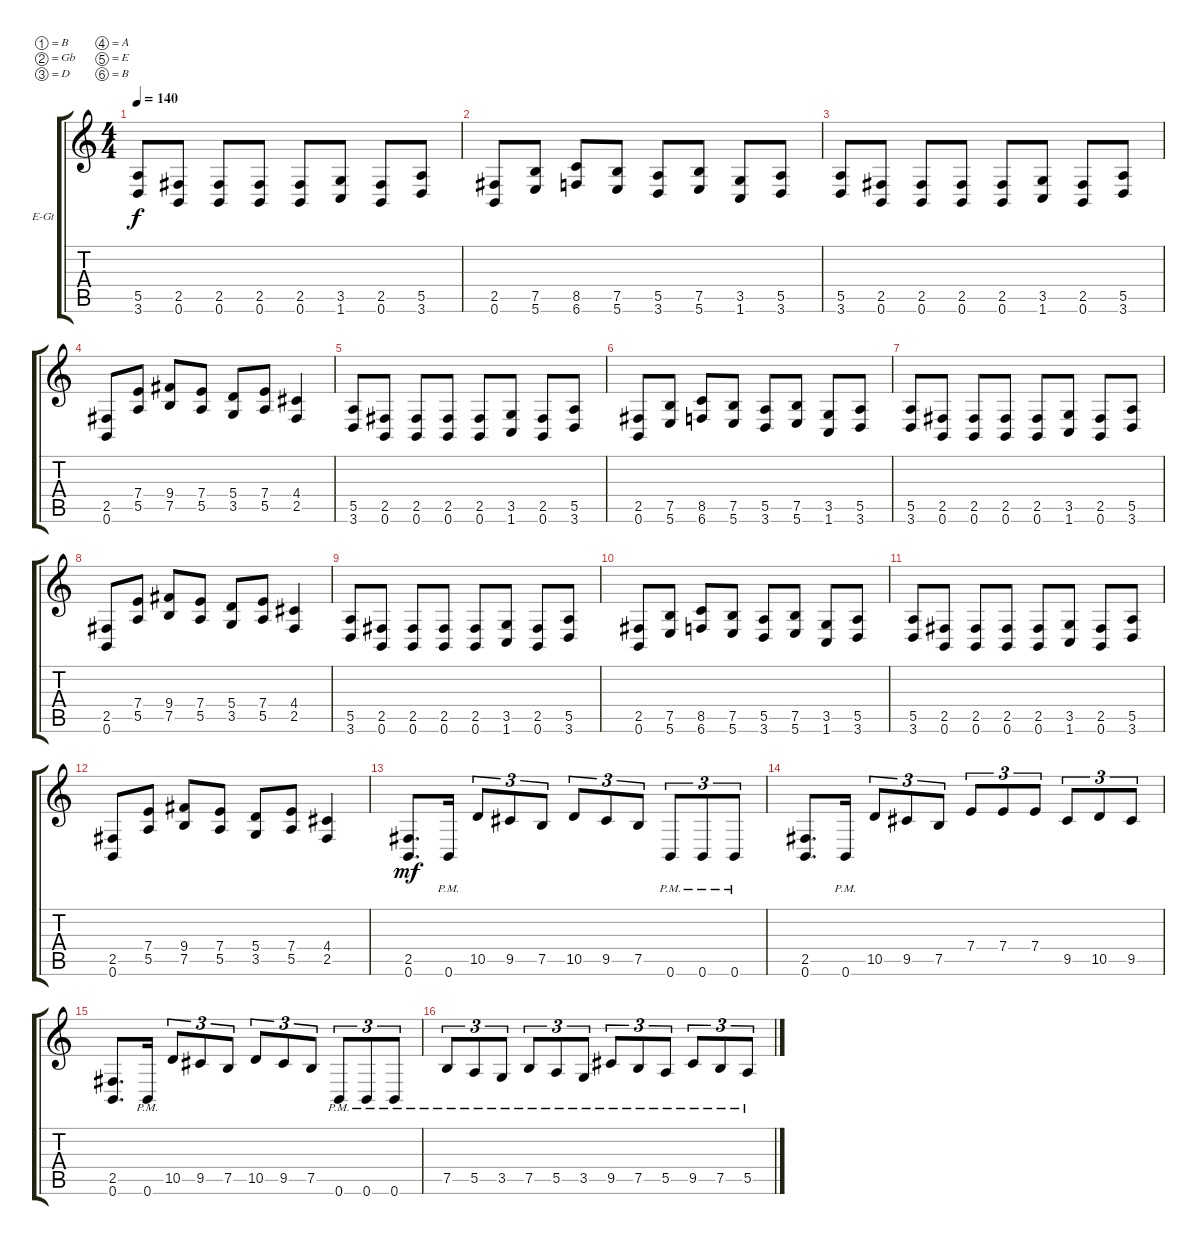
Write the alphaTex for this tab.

\bracketExtendMode groupsimilarinstruments
\firstSystemTrackNameOrientation horizontal
\otherSystemsTrackNameOrientation horizontal
\track ("Electric Guitar 1" "E-Gt") {instrument distortionguitar}
\staff {score tabs}
\tuning (B3 Gb3 D3 A2 E2 B1)
\ts (4 4)
\tempo 140
\clef g2
\ks c
(3.6 5.5).8{dy f} (0.6 2.5).8 (0.6 2.5).8 (0.6 2.5).8 (0.6 2.5).8 (1.6 3.5).8 (0.6 2.5).8 (3.6 5.5).8 |
(0.6 2.5).8 (5.6 7.5).8 (6.6 8.5).8 (5.6 7.5).8 (3.6 5.5).8 (5.6 7.5).8 (1.6 3.5).8 (3.6 5.5).8 |
(3.6 5.5).8 (0.6 2.5).8 (0.6 2.5).8 (0.6 2.5).8 (0.6 2.5).8 (1.6 3.5).8 (0.6 2.5).8 (3.6 5.5).8 |
(0.6 2.5).8 (5.5 7.4).8 (7.5 9.4).8 (5.5 7.4).8 (3.5 5.4).8 (5.5 7.4).8 (2.5 4.4).4 |
(3.6 5.5).8 (0.6 2.5).8 (0.6 2.5).8 (0.6 2.5).8 (0.6 2.5).8 (1.6 3.5).8 (0.6 2.5).8 (3.6 5.5).8 |
(0.6 2.5).8 (5.6 7.5).8 (6.6 8.5).8 (5.6 7.5).8 (3.6 5.5).8 (5.6 7.5).8 (1.6 3.5).8 (3.6 5.5).8 |
(3.6 5.5).8 (0.6 2.5).8 (0.6 2.5).8 (0.6 2.5).8 (0.6 2.5).8 (1.6 3.5).8 (0.6 2.5).8 (3.6 5.5).8 |
(0.6 2.5).8 (5.5 7.4).8 (7.5 9.4).8 (5.5 7.4).8 (3.5 5.4).8 (5.5 7.4).8 (2.5 4.4).4 |
(3.6 5.5).8 (0.6 2.5).8 (0.6 2.5).8 (0.6 2.5).8 (0.6 2.5).8 (1.6 3.5).8 (0.6 2.5).8 (3.6 5.5).8 |
(0.6 2.5).8 (5.6 7.5).8 (6.6 8.5).8 (5.6 7.5).8 (3.6 5.5).8 (5.6 7.5).8 (1.6 3.5).8 (3.6 5.5).8 |
(3.6 5.5).8 (0.6 2.5).8 (0.6 2.5).8 (0.6 2.5).8 (0.6 2.5).8 (1.6 3.5).8 (0.6 2.5).8 (3.6 5.5).8 |
(0.6 2.5).8 (5.5 7.4).8 (7.5 9.4).8 (5.5 7.4).8 (3.5 5.4).8 (5.5 7.4).8 (2.5 4.4).4 |
(0.6 2.5).8{d dy mf} 0.6{pm}.16 10.5.8{tu (3 2)} 9.5.8{tu (3 2)} 7.5.8{tu (3 2)} 10.5.8{tu (3 2)} 9.5.8{tu (3 2)} 7.5.8{tu (3 2)} 0.6{pm}.8{tu (3 2)} 0.6{pm}.8{tu (3 2)} 0.6{pm}.8{tu (3 2)} |
(0.6 2.5).8{d} 0.6{pm}.16 10.5.8{tu (3 2)} 9.5.8{tu (3 2)} 7.5.8{tu (3 2)} 7.4.8{tu (3 2)} 7.4.8{tu (3 2)} 7.4.8{tu (3 2)} 9.5.8{tu (3 2)} 10.5.8{tu (3 2)} 9.5.8{tu (3 2)} |
(0.6 2.5).8{d} 0.6{pm}.16 10.5.8{tu (3 2)} 9.5.8{tu (3 2)} 7.5.8{tu (3 2)} 10.5.8{tu (3 2)} 9.5.8{tu (3 2)} 7.5.8{tu (3 2)} 0.6{pm}.8{tu (3 2)} 0.6{pm}.8{tu (3 2)} 0.6{pm}.8{tu (3 2)} |
7.5{pm}.8{tu (3 2)} 5.5{pm}.8{tu (3 2)} 3.5{pm}.8{tu (3 2)} 7.5{pm}.8{tu (3 2)} 5.5{pm}.8{tu (3 2)} 3.5{pm}.8{tu (3 2)} 9.5{pm}.8{tu (3 2)} 7.5{pm}.8{tu (3 2)} 5.5{pm}.8{tu (3 2)} 9.5{pm}.8{tu (3 2)} 7.5{pm}.8{tu (3 2)} 5.5{pm}.8{tu (3 2)}
